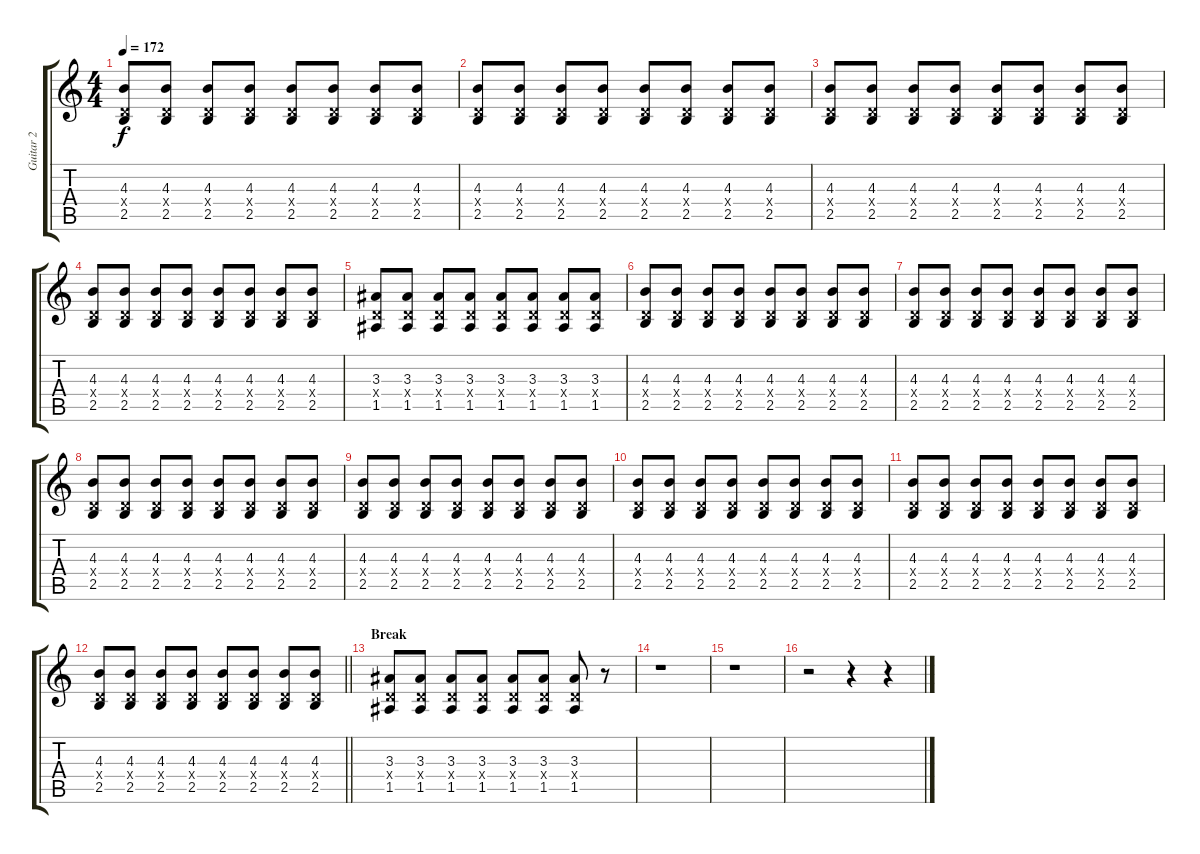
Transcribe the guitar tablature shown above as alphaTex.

\track ("Guitar 2" "Guitar 2") {instrument overdrivenguitar}
\staff {score tabs}
\tuning (E4 B3 G3 D3 A2 E2) {hide}
\ts (4 4)
\tempo 172
\clef g2
\ks c
(4.3 0.4{x} 2.5).8{dy f} (4.3 0.4{x} 2.5).8 (4.3 0.4{x} 2.5).8 (4.3 0.4{x} 2.5).8 (4.3 0.4{x} 2.5).8 (4.3 0.4{x} 2.5).8 (4.3 0.4{x} 2.5).8 (4.3 0.4{x} 2.5).8 |
(4.3 0.4{x} 2.5).8 (4.3 0.4{x} 2.5).8 (4.3 0.4{x} 2.5).8 (4.3 0.4{x} 2.5).8 (4.3 0.4{x} 2.5).8 (4.3 0.4{x} 2.5).8 (4.3 0.4{x} 2.5).8 (4.3 0.4{x} 2.5).8 |
(4.3 0.4{x} 2.5).8 (4.3 0.4{x} 2.5).8 (4.3 0.4{x} 2.5).8 (4.3 0.4{x} 2.5).8 (4.3 0.4{x} 2.5).8 (4.3 0.4{x} 2.5).8 (4.3 0.4{x} 2.5).8 (4.3 0.4{x} 2.5).8 |
(4.3 0.4{x} 2.5).8 (4.3 0.4{x} 2.5).8 (4.3 0.4{x} 2.5).8 (4.3 0.4{x} 2.5).8 (4.3 0.4{x} 2.5).8 (4.3 0.4{x} 2.5).8 (4.3 0.4{x} 2.5).8 (4.3 0.4{x} 2.5).8 |
(3.3 0.4{x} 1.5).8 (3.3 0.4{x} 1.5).8 (3.3 0.4{x} 1.5).8 (3.3 0.4{x} 1.5).8 (3.3 0.4{x} 1.5).8 (3.3 0.4{x} 1.5).8 (3.3 0.4{x} 1.5).8 (3.3 0.4{x} 1.5).8 |
(4.3 0.4{x} 2.5).8 (4.3 0.4{x} 2.5).8 (4.3 0.4{x} 2.5).8 (4.3 0.4{x} 2.5).8 (4.3 0.4{x} 2.5).8 (4.3 0.4{x} 2.5).8 (4.3 0.4{x} 2.5).8 (4.3 0.4{x} 2.5).8 |
(4.3 0.4{x} 2.5).8 (4.3 0.4{x} 2.5).8 (4.3 0.4{x} 2.5).8 (4.3 0.4{x} 2.5).8 (4.3 0.4{x} 2.5).8 (4.3 0.4{x} 2.5).8 (4.3 0.4{x} 2.5).8 (4.3 0.4{x} 2.5).8 |
(4.3 0.4{x} 2.5).8 (4.3 0.4{x} 2.5).8 (4.3 0.4{x} 2.5).8 (4.3 0.4{x} 2.5).8 (4.3 0.4{x} 2.5).8 (4.3 0.4{x} 2.5).8 (4.3 0.4{x} 2.5).8 (4.3 0.4{x} 2.5).8 |
(4.3 0.4{x} 2.5).8 (4.3 0.4{x} 2.5).8 (4.3 0.4{x} 2.5).8 (4.3 0.4{x} 2.5).8 (4.3 0.4{x} 2.5).8 (4.3 0.4{x} 2.5).8 (4.3 0.4{x} 2.5).8 (4.3 0.4{x} 2.5).8 |
(4.3 0.4{x} 2.5).8 (4.3 0.4{x} 2.5).8 (4.3 0.4{x} 2.5).8 (4.3 0.4{x} 2.5).8 (4.3 0.4{x} 2.5).8 (4.3 0.4{x} 2.5).8 (4.3 0.4{x} 2.5).8 (4.3 0.4{x} 2.5).8 |
(4.3 0.4{x} 2.5).8 (4.3 0.4{x} 2.5).8 (4.3 0.4{x} 2.5).8 (4.3 0.4{x} 2.5).8 (4.3 0.4{x} 2.5).8 (4.3 0.4{x} 2.5).8 (4.3 0.4{x} 2.5).8 (4.3 0.4{x} 2.5).8 |
\barLineRight lightlight
(4.3 0.4{x} 2.5).8 (4.3 0.4{x} 2.5).8 (4.3 0.4{x} 2.5).8 (4.3 0.4{x} 2.5).8 (4.3 0.4{x} 2.5).8 (4.3 0.4{x} 2.5).8 (4.3 0.4{x} 2.5).8 (4.3 0.4{x} 2.5).8 |
\section ("" "Break")
(3.3 0.4{x} 1.5).8 (3.3 0.4{x} 1.5).8 (3.3 0.4{x} 1.5).8 (3.3 0.4{x} 1.5).8 (3.3 0.4{x} 1.5).8 (3.3 0.4{x} 1.5).8 (3.3 0.4{x} 1.5).8 r.8 |
r.1 |
r.1 |
r.2 r.4 r.4
